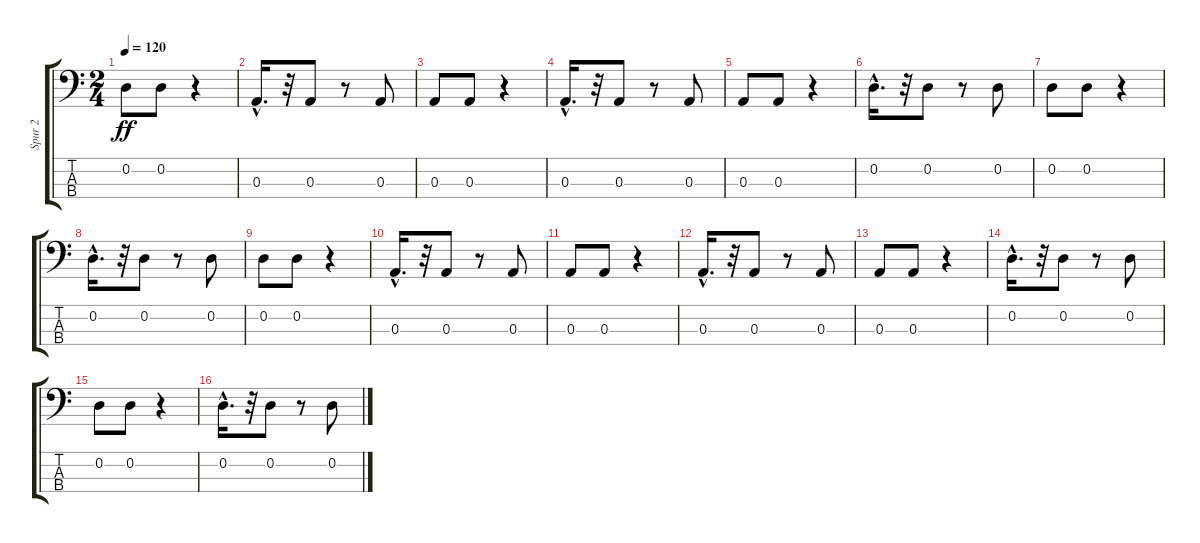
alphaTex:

\track ("Spur 2" "Spur 2") {instrument electricbassfinger}
\staff {score tabs}
\tuning (G2 D2 A1 E1) {hide}
\ts (2 4)
\tempo 120
\clef f4
\ks c
0.2.8{dy ff} 0.2.8 r.4 |
0.3{hac}.16{d} r.32 0.3.8 r.8 0.3.8 |
0.3.8 0.3.8 r.4 |
0.3{hac}.16{d} r.32 0.3.8 r.8 0.3.8 |
0.3.8 0.3.8 r.4 |
0.2{hac}.16{d} r.32 0.2.8 r.8 0.2.8 |
0.2.8 0.2.8 r.4 |
0.2{hac}.16{d} r.32 0.2.8 r.8 0.2.8 |
0.2.8 0.2.8 r.4 |
0.3{hac}.16{d} r.32 0.3.8 r.8 0.3.8 |
0.3.8 0.3.8 r.4 |
0.3{hac}.16{d} r.32 0.3.8 r.8 0.3.8 |
0.3.8 0.3.8 r.4 |
0.2{hac}.16{d} r.32 0.2.8 r.8 0.2.8 |
0.2.8 0.2.8 r.4 |
0.2{hac}.16{d} r.32 0.2.8 r.8 0.2.8
